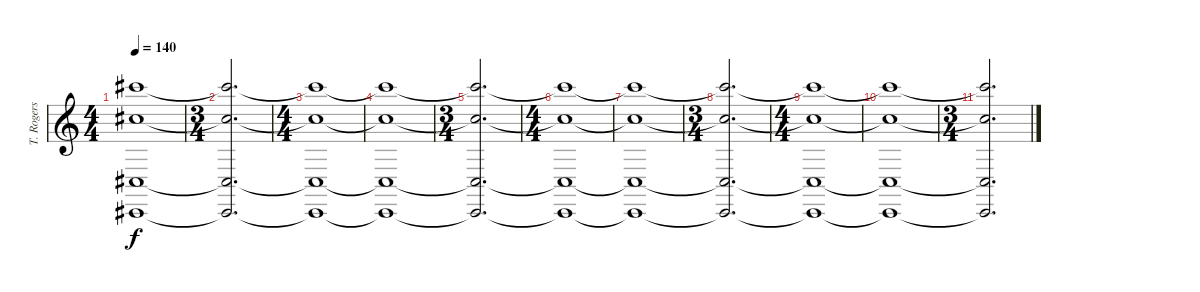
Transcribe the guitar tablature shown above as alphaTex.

\track ("T. Rogers Keys" "T. Rogers ") {instrument pad2warm}
\staff {score}
\tuning (Db4 Ab3 E3 B2 Gb2 Db2) {hide}
\ts (4 4)
\tempo 140
\clef g2
\ks c
(24.1{t} 21.3{t} 7.5{t} 0.6{t}).1{dy f} |
\ts (3 4)
(24.1{t} 21.3{t} 7.5{t} 0.6{t}).2{d} |
\ts (4 4)
(24.1{t} 21.3{t} 7.5{t} 0.6{t}).1 |
(24.1{t} 21.3{t} 7.5{t} 0.6{t}).1{volume 13} |
\ts (3 4)
(24.1{t} 21.3{t} 7.5{t} 0.6{t}).2{d} |
\ts (4 4)
(24.1{t} 21.3{t} 7.5{t} 0.6{t}).1 |
(24.1{t} 21.3{t} 7.5{t} 0.6{t}).1{volume 8} |
\ts (3 4)
(24.1{t} 21.3{t} 7.5{t} 0.6{t}).2{d} |
\ts (4 4)
(24.1{t} 21.3{t} 7.5{t} 0.6{t}).1 |
(24.1{t} 21.3{t} 7.5{t} 0.6{t}).1{volume 13} |
\ts (3 4)
(24.1{t} 21.3{t} 7.5{t} 0.6{t}).2{d}
